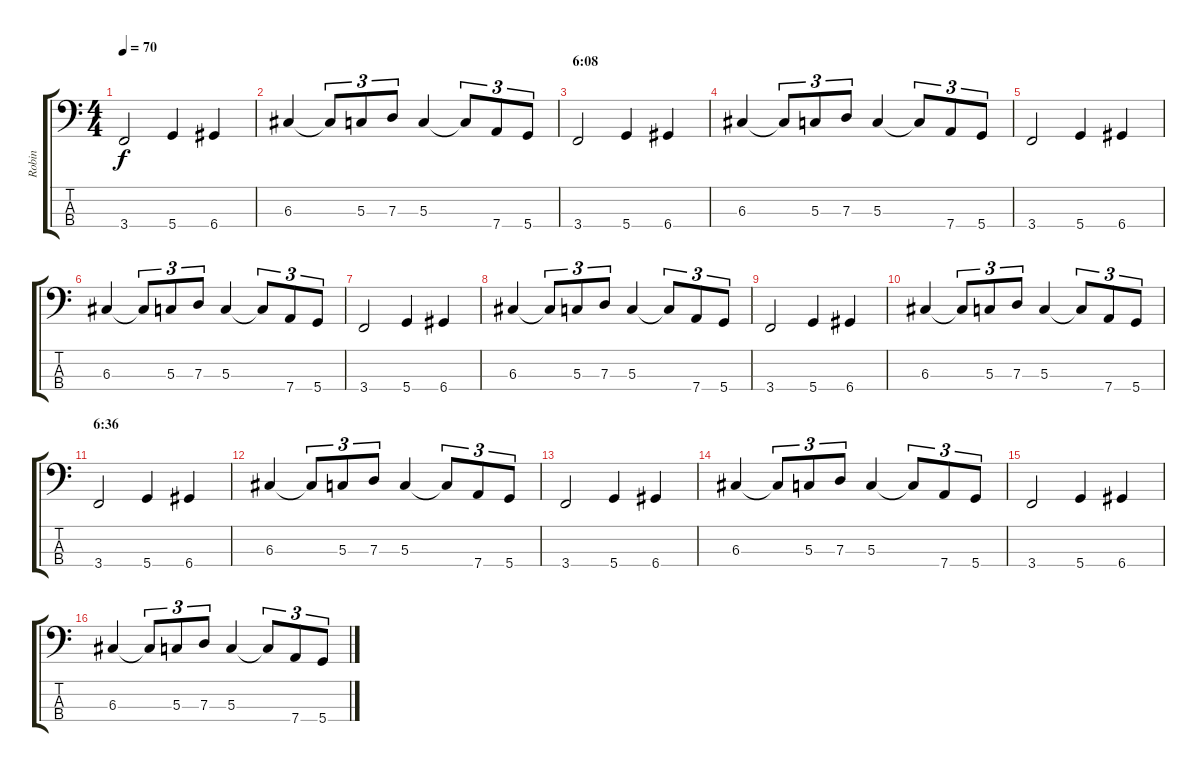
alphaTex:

\track ("Robin" "Robin") {instrument electricbasspick}
\staff {score tabs}
\tuning (F2 C2 G1 D1) {hide}
\ts (4 4)
\tempo 70
\clef f4
\ks c
3.4.2{dy f} 5.4.4 6.4.4 |
6.3.4 6.3{t}.8{tu (3 2)} 5.3.8{tu (3 2)} 7.3.8{tu (3 2)} 5.3.4 5.3{t}.8{tu (3 2)} 7.4.8{tu (3 2)} 5.4.8{tu (3 2)} |
\section ("" "6:08")
3.4.2 5.4.4 6.4.4 |
6.3.4 6.3{t}.8{tu (3 2)} 5.3.8{tu (3 2)} 7.3.8{tu (3 2)} 5.3.4 5.3{t}.8{tu (3 2)} 7.4.8{tu (3 2)} 5.4.8{tu (3 2)} |
3.4.2 5.4.4 6.4.4 |
6.3.4 6.3{t}.8{tu (3 2)} 5.3.8{tu (3 2)} 7.3.8{tu (3 2)} 5.3.4 5.3{t}.8{tu (3 2)} 7.4.8{tu (3 2)} 5.4.8{tu (3 2)} |
3.4.2 5.4.4 6.4.4 |
6.3.4 6.3{t}.8{tu (3 2)} 5.3.8{tu (3 2)} 7.3.8{tu (3 2)} 5.3.4 5.3{t}.8{tu (3 2)} 7.4.8{tu (3 2)} 5.4.8{tu (3 2)} |
3.4.2 5.4.4 6.4.4 |
6.3.4 6.3{t}.8{tu (3 2)} 5.3.8{tu (3 2)} 7.3.8{tu (3 2)} 5.3.4 5.3{t}.8{tu (3 2)} 7.4.8{tu (3 2)} 5.4.8{tu (3 2)} |
\section ("" "6:36")
3.4.2 5.4.4 6.4.4 |
6.3.4 6.3{t}.8{tu (3 2)} 5.3.8{tu (3 2)} 7.3.8{tu (3 2)} 5.3.4 5.3{t}.8{tu (3 2)} 7.4.8{tu (3 2)} 5.4.8{tu (3 2)} |
3.4.2 5.4.4 6.4.4 |
6.3.4 6.3{t}.8{tu (3 2)} 5.3.8{tu (3 2)} 7.3.8{tu (3 2)} 5.3.4 5.3{t}.8{tu (3 2)} 7.4.8{tu (3 2)} 5.4.8{tu (3 2)} |
3.4.2 5.4.4 6.4.4 |
6.3.4 6.3{t}.8{tu (3 2)} 5.3.8{tu (3 2)} 7.3.8{tu (3 2)} 5.3.4 5.3{t}.8{tu (3 2)} 7.4.8{tu (3 2)} 5.4.8{tu (3 2)}
